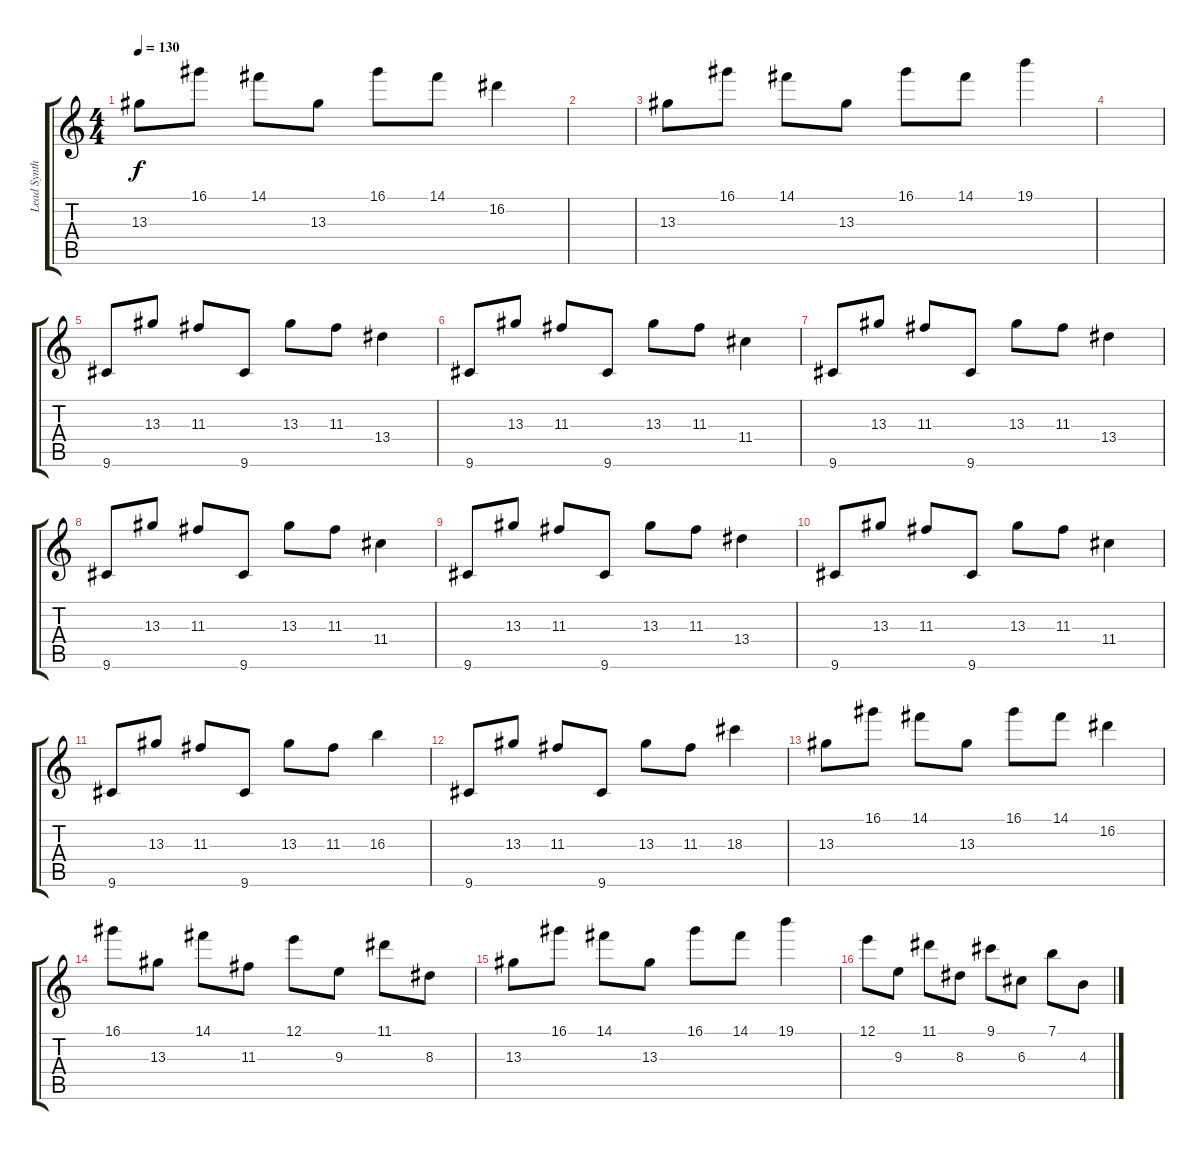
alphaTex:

\track ("Lead Synth Left Ch." "Lead Synth") {instrument overdrivenguitar}
\staff {score tabs}
\tuning (E4 B3 G3 D3 A2 E2) {hide}
\ts (4 4)
\tempo 130
\clef g2
\ks c
13.3.8{dy f} 16.1.8 14.1.8 13.3.8 16.1.8 14.1.8 16.2.4 |
|
13.3.8 16.1.8 14.1.8 13.3.8 16.1.8 14.1.8 19.1.4 |
|
9.6.8{volume 6 instrument fx7echoes} 13.3.8 11.3.8 9.6.8 13.3.8 11.3.8 13.4.4 |
9.6.8 13.3.8 11.3.8 9.6.8 13.3.8 11.3.8 11.4.4 |
9.6.8 13.3.8 11.3.8 9.6.8 13.3.8 11.3.8 13.4.4 |
9.6.8 13.3.8 11.3.8 9.6.8 13.3.8 11.3.8 11.4.4 |
9.6.8 13.3.8 11.3.8 9.6.8 13.3.8 11.3.8 13.4.4 |
9.6.8 13.3.8 11.3.8 9.6.8 13.3.8 11.3.8 11.4.4 |
9.6.8 13.3.8 11.3.8 9.6.8 13.3.8 11.3.8 16.3.4 |
9.6.8 13.3.8 11.3.8 9.6.8 13.3.8 11.3.8 18.3.4 |
13.3.8{volume 14 instrument overdrivenguitar} 16.1.8 14.1.8 13.3.8 16.1.8 14.1.8 16.2.4 |
16.1.8 13.3.8 14.1.8 11.3.8 12.1.8 9.3.8 11.1.8 8.3.8 |
13.3.8 16.1.8 14.1.8 13.3.8 16.1.8 14.1.8 19.1.4 |
12.1.8 9.3.8 11.1.8 8.3.8 9.1.8 6.3.8 7.1.8 4.3.8
